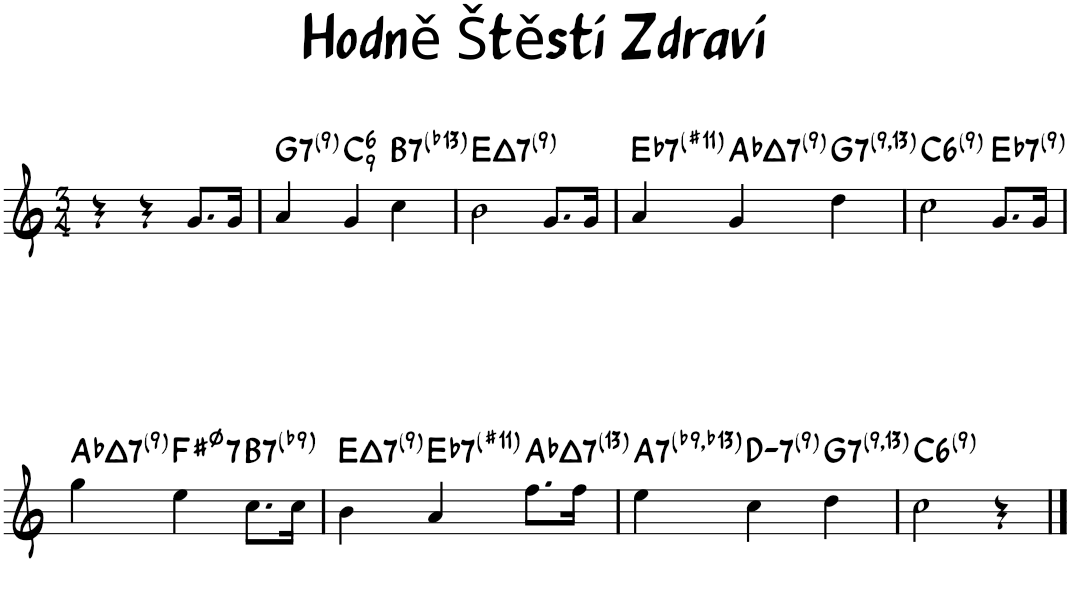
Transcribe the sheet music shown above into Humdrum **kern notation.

**kern	**harte
*part1	*part1
*staff1	*
*I"Piano	*
*I'Pno.	*
*clefG2	*
*k[]	*
*M3/4	*
=1	=1
4r	.
4r	.
8.g/L	.
16g/Jk	.
=2	=2
!	!LO:H:kt=7
4a/	G:7(9)
!	!LO:H:kt=6
4g/	C:maj6(9)
!	!LO:H:kt=7
4cc\	B:7(b13)
=3	=3
!	!LO:H:kt=7
2b\	E:maj7(9)
8.gn/L	.
16g/Jk	.
=4	=4
!	!LO:H:kt=7
4a/	Eb:7(#11)
!	!LO:H:kt=7
4g/	Ab:maj7(9)
!	!LO:H:kt=7
4dd\	G:7(9,13)
=5	=5
!	!LO:H:kt=6
2cc\	C:maj6(9)
!	!LO:H:kt=7
8.g/L	Eb:7(9)
16g/Jk	.
!!LO:LB:g=z
=6	=6
!	!LO:H:kt=7
4gg\	Ab:maj7(9)
!	!LO:H:kt=7
4ee\	F#:hdim7
!	!LO:H:kt=7
8.cc\L	B:7(b9)
16cc\Jk	.
=7	=7
!	!LO:H:kt=7
4b\	E:maj7(9)
!	!LO:H:kt=7
4a/	Eb:7(#11)
!	!LO:H:kt=7
8.ff\L	Ab:maj7(13)
16ff\Jk	.
=8	=8
!	!LO:H:kt=7
4ee\	A:7(b9,b13)
!	!LO:H:kt=7
4cc\	D:min7(9)
!	!LO:H:kt=7
4dd\	G:7(9,13)
=9	=9
!	!LO:H:kt=6
2cc\	C:maj6(9)
4r	.
==	==
*-	*-
